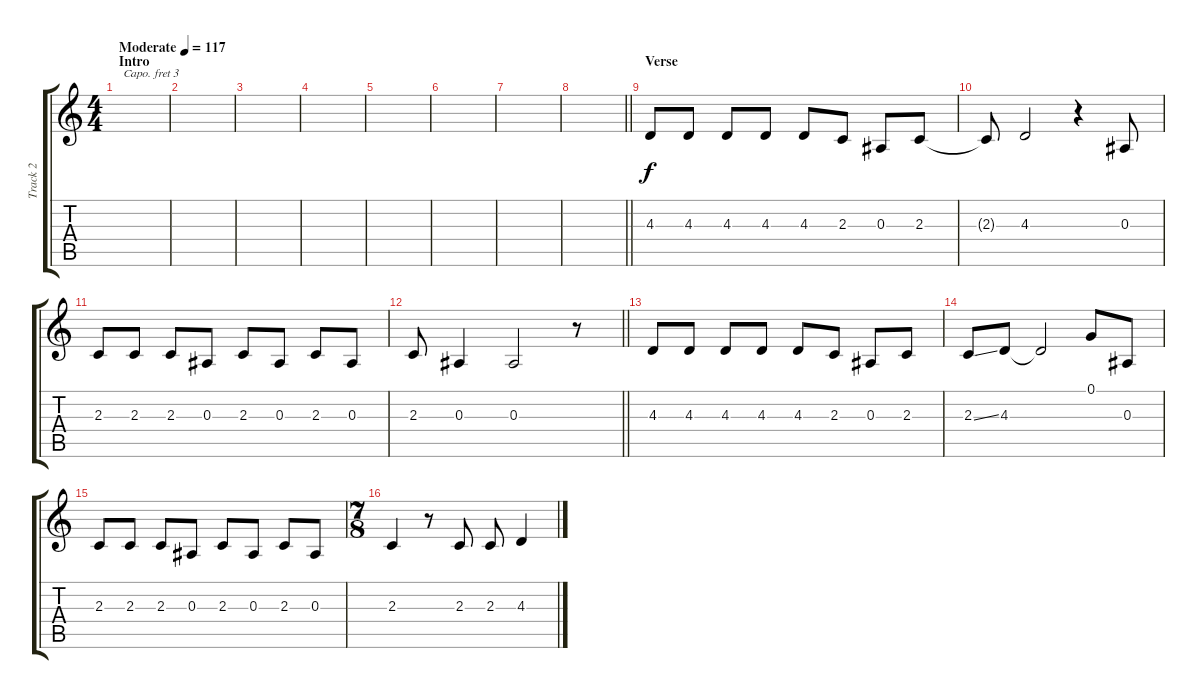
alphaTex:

\track ("Track 2" "Track 2") {instrument accordion}
\staff {score tabs}
\capo 3
\tuning (E4 B3 G3 D3 A2 E2) {hide}
\ts (4 4)
\section ("" "Intro")
\tempo (117 "Moderate")
\clef g2
\ks c
|
|
|
|
|
|
|
\barLineRight lightlight
|
\section ("" "Verse")
4.3.8 4.3.8 4.3.8 4.3.8 4.3.8 2.3.8 0.3.8 2.3.8 |
2.3{t}.8 4.3.2 r.4 0.3.8 |
2.3.8 2.3.8 2.3.8 0.3.8 2.3.8 0.3.8 2.3.8 0.3.8 |
\barLineRight lightlight
2.3.8 0.3.4 0.3.2 r.8 |
4.3.8 4.3.8 4.3.8 4.3.8 4.3.8 2.3.8 0.3.8 2.3.8 |
2.3{ss}.8 4.3.8 4.3{t}.2 0.1.8 0.3.8 |
2.3.8 2.3.8 2.3.8 0.3.8 2.3.8 0.3.8 2.3.8 0.3.8 |
\ts (7 8)
2.3.4 r.8 2.3.8 2.3.8 4.3.4
